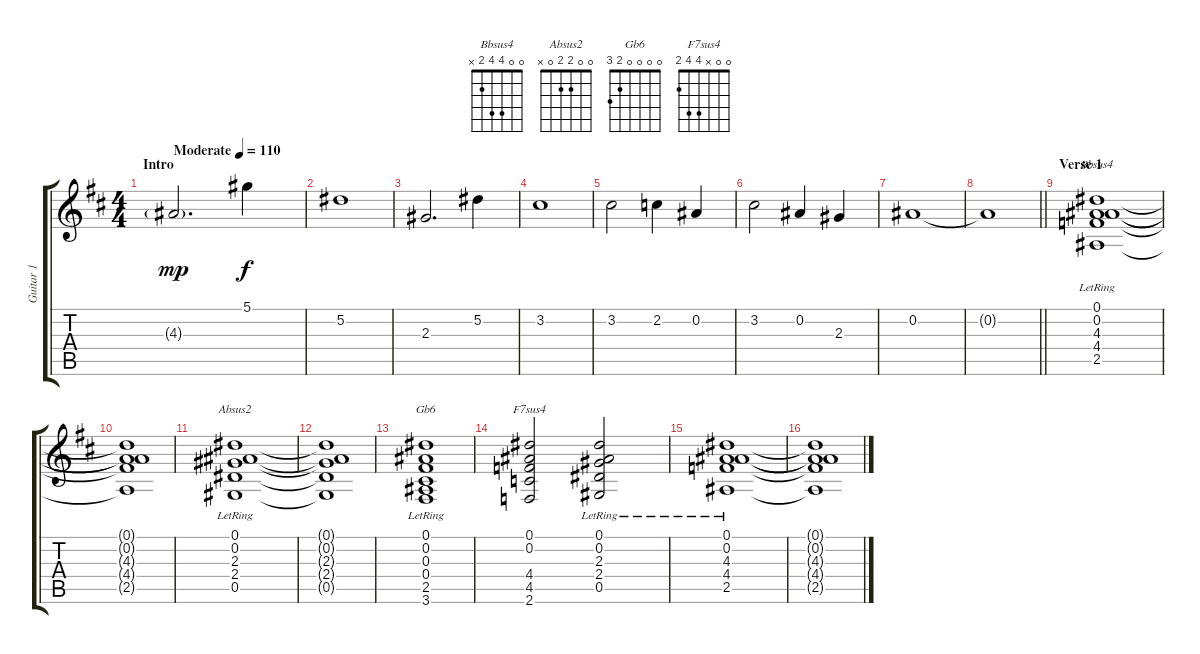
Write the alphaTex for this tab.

\track ("Guitar 1" "Guitar 1") {instrument acousticguitarsteel}
\staff {score tabs}
\tuning (Eb4 Bb3 Gb3 Db3 Ab2 Eb2) {hide}
\chord ("Bbsus4" 0 0 4 4 2 x)
\chord ("Absus2" 0 0 2 2 0 x)
\chord ("Gb6" 0 0 0 0 2 3)
\chord ("F7sus4" 0 0 x 4 4 2)
\ts (4 4)
\section ("" "Intro")
\tempo (110 "Moderate")
\clef g2
\ks d
4.3{g}.2{d dy mp instrument acousticguitarsteel} 5.1.4{dy f} |
5.2.1 |
2.3.2{d} 5.2.4 |
3.2.1 |
3.2.2 2.2.4 0.2.4 |
3.2.2 0.2.4 2.3.4 |
0.2.1 |
\barLineRight lightlight
0.2{t}.1 |
\section ("" "Verse 1")
(0.1{lr} 0.2{lr} 4.3{lr} 4.4{lr} 2.5{lr}).1{ch "Bbsus4"} |
(0.1{t} 0.2{t} 4.3{t} 4.4{t} 2.5{t}).1 |
(0.1{lr} 0.2{lr} 2.3{lr} 2.4{lr} 0.5{lr}).1{ch "Absus2"} |
(0.1{t} 0.2{t} 2.3{t} 2.4{t} 0.5{t}).1 |
(0.1{lr} 0.2{lr} 0.3{lr} 0.4{lr} 2.5{lr} 3.6{lr}).1{ch "Gb6"} |
(0.1 0.2 4.4 4.5 2.6).2{ch "F7sus4"} (0.1{lr} 0.2{lr} 2.3{lr} 2.4{lr} 0.5{lr}).2 |
(0.1{lr} 0.2{lr} 4.3{lr} 4.4{lr} 2.5{lr}).1 |
(0.1{t} 0.2{t} 4.3{t} 4.4{t} 2.5{t}).1
